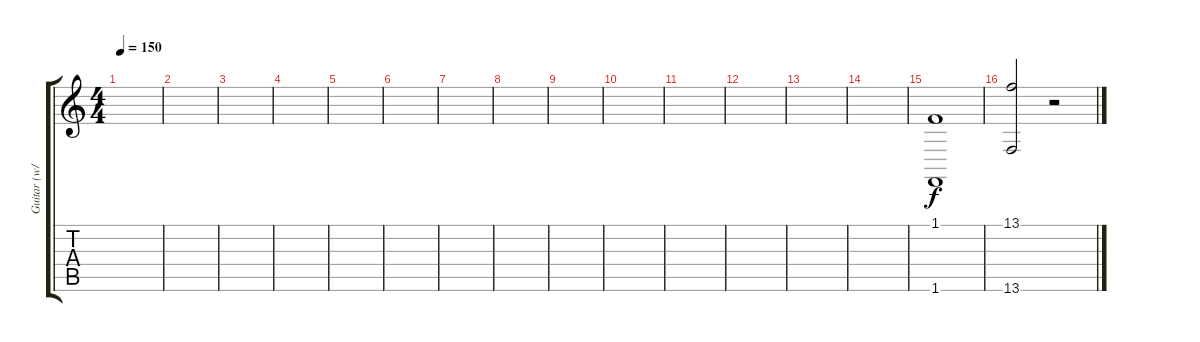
\track ("Guitar (w/octaver)" "Guitar (w/") {instrument violin}
\staff {score tabs}
\tuning (E4 B3 G3 D3 A2 E2) {hide}
\ts (4 4)
\tempo 150
\clef g2
\ks c
|
|
|
|
|
|
|
|
|
|
|
|
|
|
(1.1 1.6).1 |
(13.1 13.6).2 r.2
